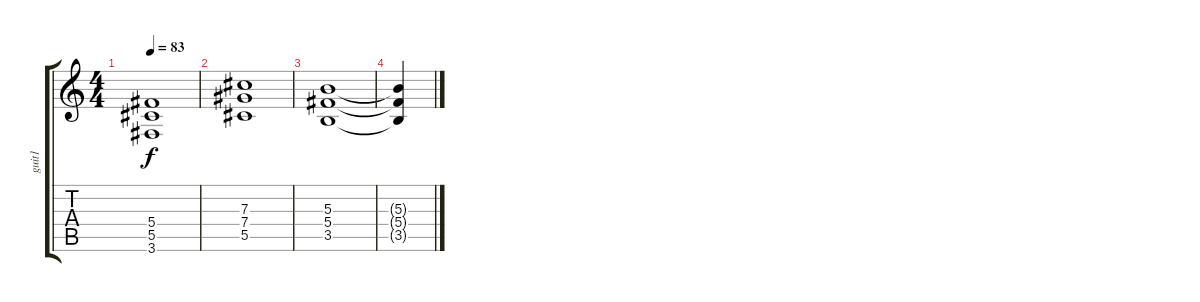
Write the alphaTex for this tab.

\track ("guit1" "guit1") {instrument distortionguitar}
\staff {score tabs}
\tuning (Eb4 Bb3 Gb3 Db3 Ab2 Eb2) {hide}
\ts (4 4)
\tempo 83
\clef g2
\ks c
(5.4 5.5 3.6).1{dy f} |
(7.3 7.4 5.5).1 |
(5.3 5.4 3.5).1 |
(5.3{t} 5.4{t} 3.5{t}).4
